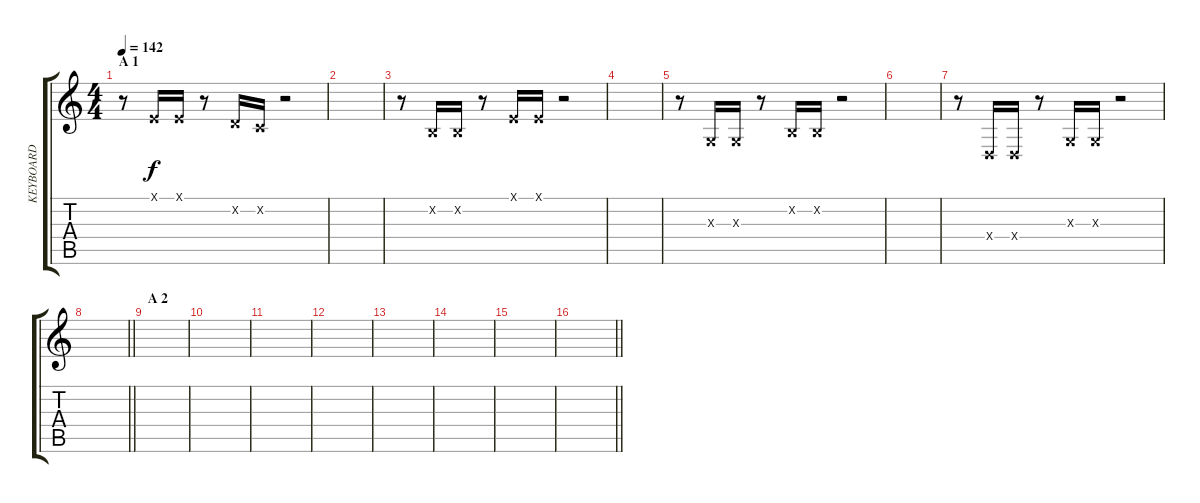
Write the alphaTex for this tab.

\track ("KEYBOARD" "KEYBOARD") {instrument stringensemble2}
\staff {score tabs}
\tuning (E4 B3 G3 D3 A2 E2) {hide}
\ts (4 4)
\section ("" "A 1")
\tempo 142
\clef g2
\ks c
r.8{dy f instrument stringensemble2} 0.1{x}.16 0.1{x}.16 r.8 3.2{x}.16 1.2{x}.16 r.2 |
|
r.8 0.2{x}.16 0.2{x}.16 r.8 0.1{x}.16 0.1{x}.16 r.2 |
|
r.8 0.3{x}.16 0.3{x}.16 r.8 0.2{x}.16 0.2{x}.16 r.2 |
|
r.8 0.4{x}.16 0.4{x}.16 r.8 0.3{x}.16 0.3{x}.16 r.2 |
\barLineRight lightlight
|
\section ("" "A 2")
|
|
|
|
|
|
|
\barLineRight lightlight
